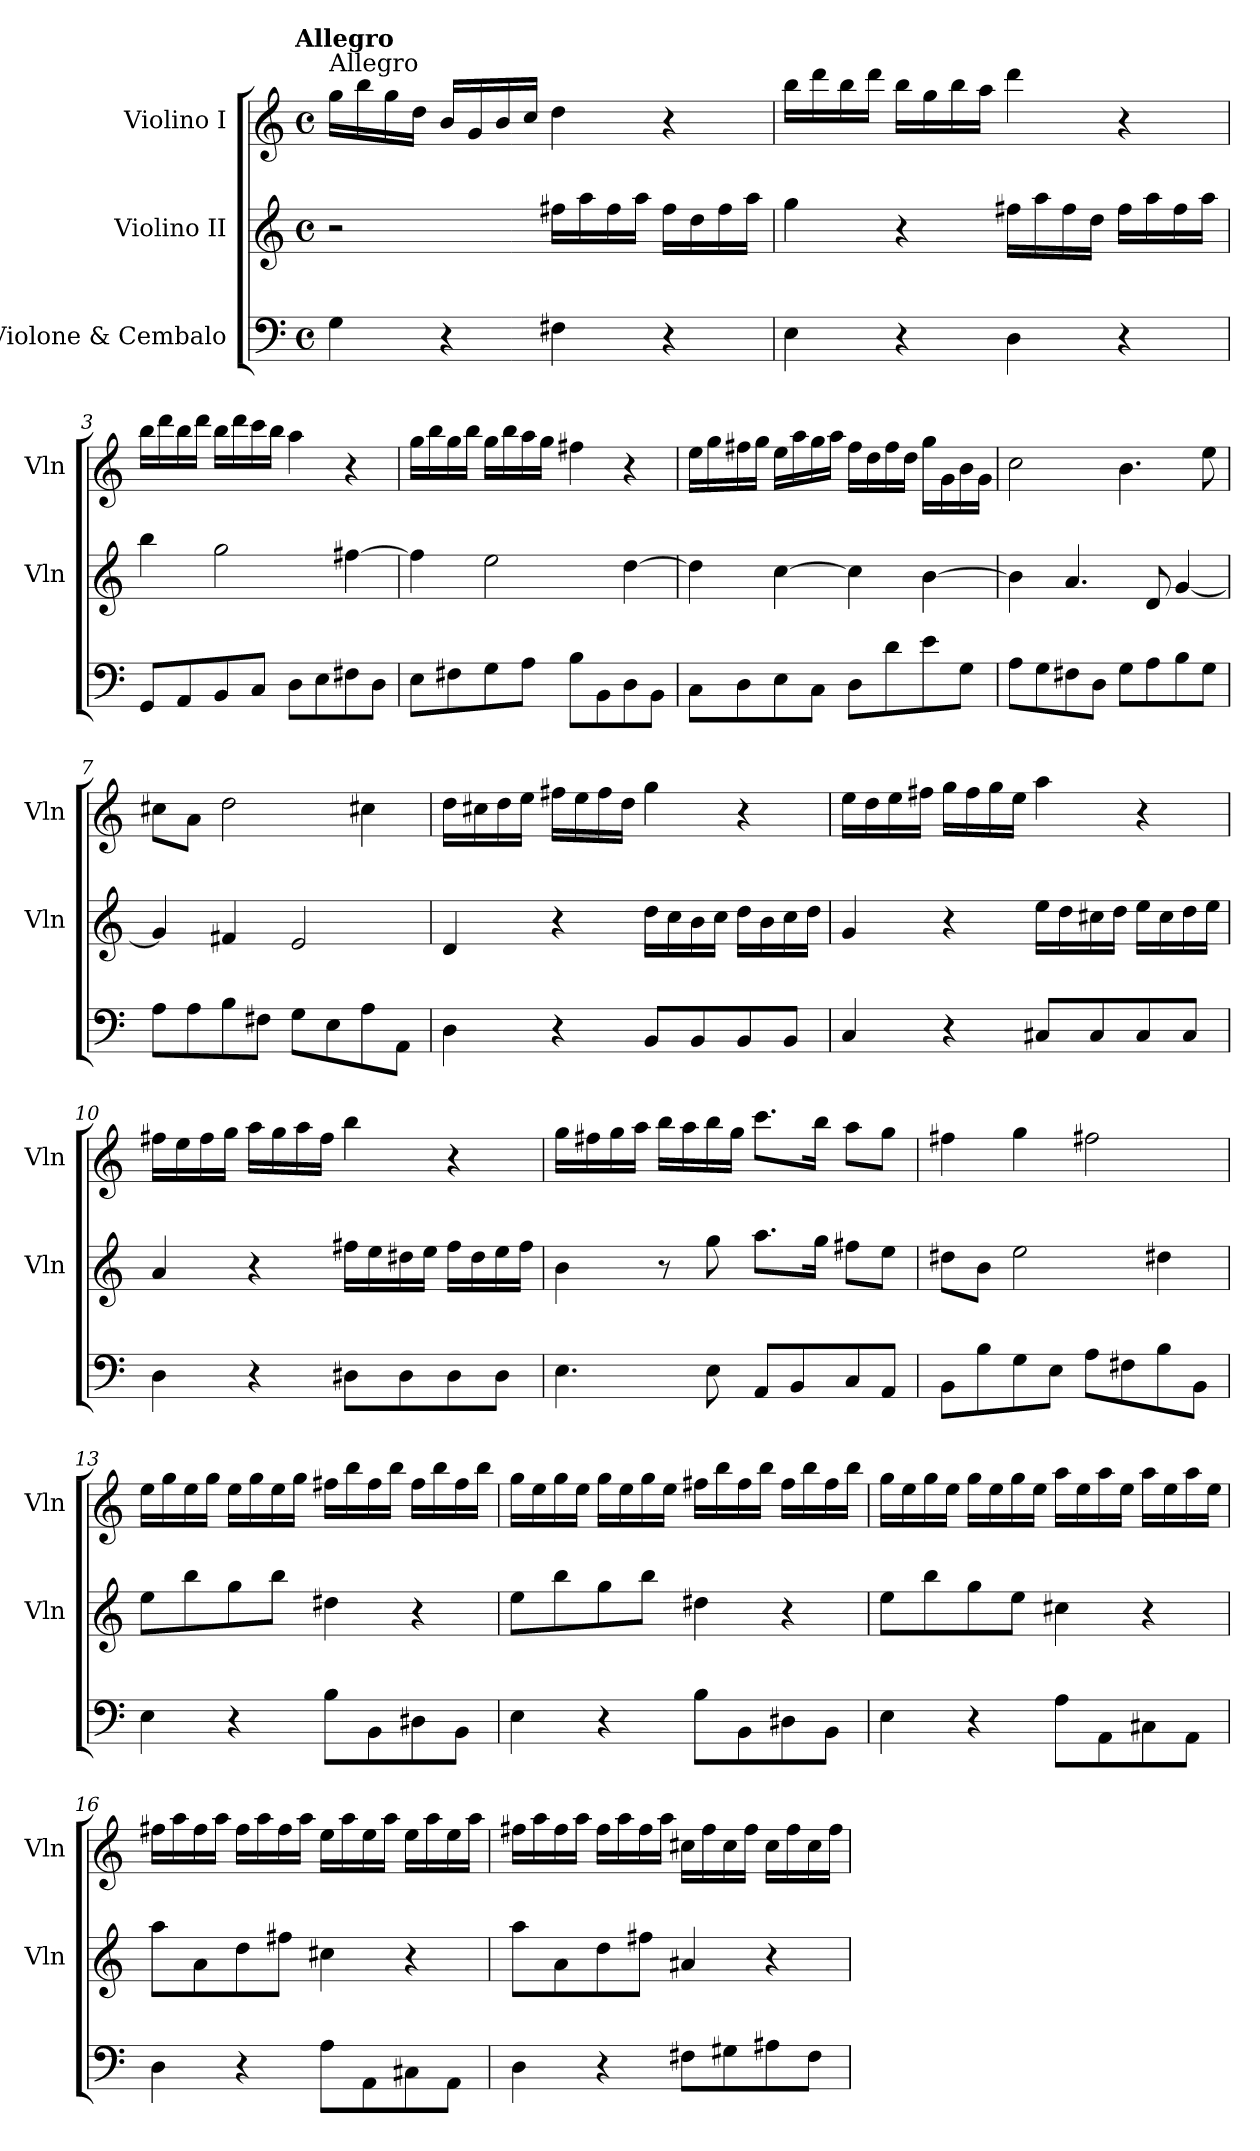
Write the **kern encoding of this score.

**kern	**kern	**kern
*part3	*part2	*part1
*staff3	*staff2	*staff1
*I"Violone & Cembalo	*I"Violino II	*I"Violino I
*	*I'Vln	*I'Vln
*clefF4	*clefG2	*clefG2
*k[]	*k[]	*k[]
!!LO:TX:omd:t=Allegro
*M4/4	*M4/4	*M4/4
*met(c)	*met(c)	*met(c)
*MM132	*MM132	*MM132
=1	=1	=1
!	!	!LO:TX:a:t=Allegro
4G	2r	16ggLL
.	.	16bb
.	.	16gg
.	.	16ddJJ
4r	.	16bLL
.	.	16g
.	.	16b
.	.	16ccJJ
4F#X	16ff#XLL	4dd
.	16aa	.
.	16ff#	.
.	16aaJJ	.
4r	16ff#LL	4r
.	16dd	.
.	16ff#	.
.	16aaJJ	.
=2	=2	=2
4E	4gg	16bbLL
.	.	16ddd
.	.	16bb
.	.	16dddJJ
4r	4r	16bbLL
.	.	16gg
.	.	16bb
.	.	16aaJJ
4D	16ff#XLL	4ddd
.	16aa	.
.	16ff#	.
.	16ddJJ	.
4r	16ff#LL	4r
.	16aa	.
.	16ff#	.
.	16aaJJ	.
=3	=3	=3
8GGL	4bb	16bbLL
.	.	16ddd
8AA	.	16bb
.	.	16dddJJ
8BB	2gg	16bbLL
.	.	16ddd
8CJ	.	16ccc
.	.	16bbJJ
8DL	.	4aa
8E	.	.
8F#X	[4ff#X	4r
8DJ	.	.
=4	=4	=4
8EL	4ff#]	16ggLL
.	.	16bb
8F#X	.	16gg
.	.	16bbJJ
8G	2ee	16ggLL
.	.	16bb
8AJ	.	16aa
.	.	16ggJJ
8BL	.	4ff#X
8BB	.	.
8D	[4dd	4r
8BBJ	.	.
=5	=5	=5
8CL	4dd]	16eeLL
.	.	16gg
8D	.	16ff#X
.	.	16ggJJ
8E	[4cc	16eeLL
.	.	16aa
8CJ	.	16gg
.	.	16aaJJ
8DL	4cc]	16ff#LL
.	.	16dd
8d	.	16ff#
.	.	16ddJJ
8e	[4b	16ggLL
.	.	16g
8GJ	.	16b
.	.	16gJJ
=6	=6	=6
8AL	4b]	2cc
8G	.	.
8F#X	4.a	.
8DJ	.	.
8GL	.	4.b
8A	8d	.
8B	[4g	.
8GJ	.	8ee
=7	=7	=7
8AL	4g]	8cc#XL
8A	.	8aJ
8B	4f#X	2dd
8F#XJ	.	.
8GL	2e	.
8E	.	.
8A	.	4cc#X
8AAJ	.	.
=8	=8	=8
4D	4d	16ddLL
.	.	16cc#X
.	.	16dd
.	.	16eeJJ
4r	4r	16ff#XLL
.	.	16ee
.	.	16ff#
.	.	16ddJJ
8BBL	16ddLL	4gg
.	16cc	.
8BB	16b	.
.	16ccJJ	.
8BB	16ddLL	4r
.	16b	.
8BBJ	16cc	.
.	16ddJJ	.
=9	=9	=9
4C	4g	16eeLL
.	.	16dd
.	.	16ee
.	.	16ff#XJJ
4r	4r	16ggLL
.	.	16ff#
.	.	16gg
.	.	16eeJJ
8C#XL	16eeLL	4aa
.	16dd	.
8C#	16cc#X	.
.	16ddJJ	.
8C#	16eeLL	4r
.	16cc#	.
8C#J	16dd	.
.	16eeJJ	.
=10	=10	=10
4D	4a	16ff#XLL
.	.	16ee
.	.	16ff#
.	.	16ggJJ
4r	4r	16aaLL
.	.	16gg
.	.	16aa
.	.	16ff#JJ
8D#XL	16ff#XLL	4bb
.	16ee	.
8D#	16dd#X	.
.	16eeJJ	.
8D#	16ff#LL	4r
.	16dd#	.
8D#J	16ee	.
.	16ff#JJ	.
=11	=11	=11
4.E	4b	16ggLL
.	.	16ff#X
.	.	16gg
.	.	16aaJJ
.	8r	16bbLL
.	.	16aa
8E	8gg	16bb
.	.	16ggJJ
8AAL	8.aaL	8.cccL
8BB	.	.
.	16ggJk	16bbJk
8C	8ff#XL	8aaL
8AAJ	8eeJ	8ggJ
=12	=12	=12
8BBL	8dd#XL	4ff#X
8B	8bJ	.
8G	2ee	4gg
8EJ	.	.
8AL	.	2ff#X
8F#X	.	.
8B	4dd#X	.
8BBJ	.	.
=13	=13	=13
4E	8eeL	16eeLL
.	.	16gg
.	8bb	16ee
.	.	16ggJJ
4r	8gg	16eeLL
.	.	16gg
.	8bbJ	16ee
.	.	16ggJJ
8BL	4dd#X	16ff#XLL
.	.	16bb
8BB	.	16ff#
.	.	16bbJJ
8D#X	4r	16ff#LL
.	.	16bb
8BBJ	.	16ff#
.	.	16bbJJ
=14	=14	=14
4E	8eeL	16ggLL
.	.	16ee
.	8bb	16gg
.	.	16eeJJ
4r	8gg	16ggLL
.	.	16ee
.	8bbJ	16gg
.	.	16eeJJ
8BL	4dd#X	16ff#XLL
.	.	16bb
8BB	.	16ff#
.	.	16bbJJ
8D#X	4r	16ff#LL
.	.	16bb
8BBJ	.	16ff#
.	.	16bbJJ
=15	=15	=15
4E	8eeL	16ggLL
.	.	16ee
.	8bb	16gg
.	.	16eeJJ
4r	8gg	16ggLL
.	.	16ee
.	8eeJ	16gg
.	.	16eeJJ
8AL	4cc#X	16aaLL
.	.	16ee
8AA	.	16aa
.	.	16eeJJ
8C#X	4r	16aaLL
.	.	16ee
8AAJ	.	16aa
.	.	16eeJJ
=16	=16	=16
4D	8aaL	16ff#XLL
.	.	16aa
.	8a	16ff#
.	.	16aaJJ
4r	8dd	16ff#LL
.	.	16aa
.	8ff#XJ	16ff#
.	.	16aaJJ
8AL	4cc#X	16eeLL
.	.	16aa
8AA	.	16ee
.	.	16aaJJ
8C#X	4r	16eeLL
.	.	16aa
8AAJ	.	16ee
.	.	16aaJJ
=17	=17	=17
4D	8aaL	16ff#XLL
.	.	16aa
.	8a	16ff#
.	.	16aaJJ
4r	8dd	16ff#LL
.	.	16aa
.	8ff#XJ	16ff#
.	.	16aaJJ
8F#XL	4a#X	16cc#XLL
.	.	16ff#
8G#X	.	16cc#
.	.	16ff#JJ
8A#X	4r	16cc#LL
.	.	16ff#
8F#J	.	16cc#
.	.	16ff#JJ
=	=	=
*-	*-	*-
